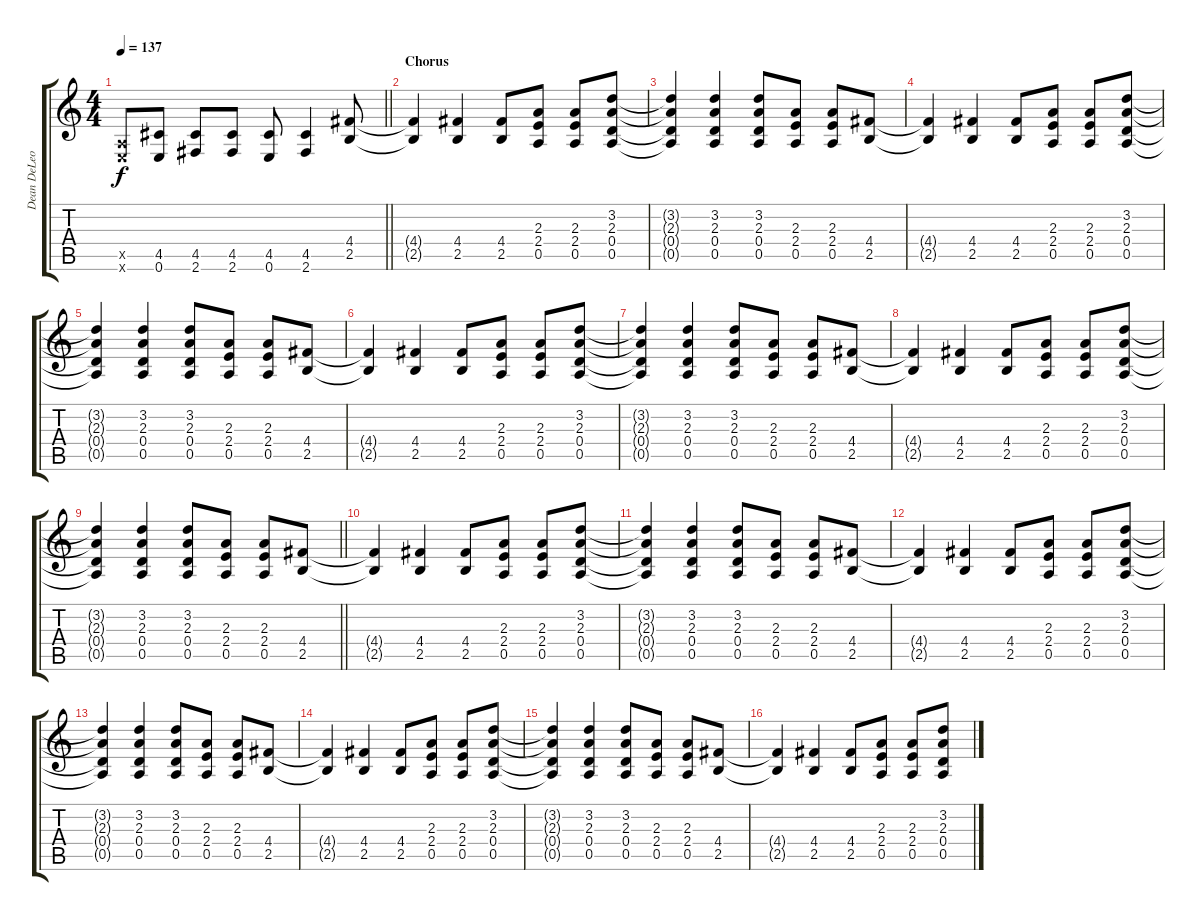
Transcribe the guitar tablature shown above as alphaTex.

\track ("Dean DeLeo" "Dean DeLeo") {instrument distortionguitar}
\staff {score tabs}
\tuning (E4 B3 G3 D3 A2 E2) {hide}
\ts (4 4)
\tempo 137
\clef g2
\barLineRight lightlight
\ks c
(0.5{x} 0.6{x}).8{dy f} (4.5 0.6).8 (4.5 2.6).8 (4.5 2.6).8 (4.5 0.6).8 (4.5 2.6).4 (4.4 2.5).8 |
\section ("" "Chorus")
(4.4{t} 2.5{t}).4 (4.4 2.5).4 (4.4 2.5).8 (2.3 2.4 0.5).8 (2.3 2.4 0.5).8 (3.2 2.3 0.4 0.5).8 |
(3.2{t} 2.3{t} 0.4{t} 0.5{t}).4 (3.2 2.3 0.4 0.5).4 (3.2 2.3 0.4 0.5).8 (2.3 2.4 0.5).8 (2.3 2.4 0.5).8 (4.4 2.5).8 |
(4.4{t} 2.5{t}).4 (4.4 2.5).4 (4.4 2.5).8 (2.3 2.4 0.5).8 (2.3 2.4 0.5).8 (3.2 2.3 0.4 0.5).8 |
(3.2{t} 2.3{t} 0.4{t} 0.5{t}).4 (3.2 2.3 0.4 0.5).4 (3.2 2.3 0.4 0.5).8 (2.3 2.4 0.5).8 (2.3 2.4 0.5).8 (4.4 2.5).8 |
(4.4{t} 2.5{t}).4 (4.4 2.5).4 (4.4 2.5).8 (2.3 2.4 0.5).8 (2.3 2.4 0.5).8 (3.2 2.3 0.4 0.5).8 |
(3.2{t} 2.3{t} 0.4{t} 0.5{t}).4 (3.2 2.3 0.4 0.5).4 (3.2 2.3 0.4 0.5).8 (2.3 2.4 0.5).8 (2.3 2.4 0.5).8 (4.4 2.5).8 |
(4.4{t} 2.5{t}).4 (4.4 2.5).4 (4.4 2.5).8 (2.3 2.4 0.5).8 (2.3 2.4 0.5).8 (3.2 2.3 0.4 0.5).8 |
\barLineRight lightlight
(3.2{t} 2.3{t} 0.4{t} 0.5{t}).4 (3.2 2.3 0.4 0.5).4 (3.2 2.3 0.4 0.5).8 (2.3 2.4 0.5).8 (2.3 2.4 0.5).8 (4.4 2.5).8 |
(4.4{t} 2.5{t}).4 (4.4 2.5).4 (4.4 2.5).8 (2.3 2.4 0.5).8 (2.3 2.4 0.5).8 (3.2 2.3 0.4 0.5).8 |
(3.2{t} 2.3{t} 0.4{t} 0.5{t}).4 (3.2 2.3 0.4 0.5).4 (3.2 2.3 0.4 0.5).8 (2.3 2.4 0.5).8 (2.3 2.4 0.5).8 (4.4 2.5).8 |
(4.4{t} 2.5{t}).4 (4.4 2.5).4 (4.4 2.5).8 (2.3 2.4 0.5).8 (2.3 2.4 0.5).8 (3.2 2.3 0.4 0.5).8 |
(3.2{t} 2.3{t} 0.4{t} 0.5{t}).4 (3.2 2.3 0.4 0.5).4 (3.2 2.3 0.4 0.5).8 (2.3 2.4 0.5).8 (2.3 2.4 0.5).8 (4.4 2.5).8 |
(4.4{t} 2.5{t}).4 (4.4 2.5).4 (4.4 2.5).8 (2.3 2.4 0.5).8 (2.3 2.4 0.5).8 (3.2 2.3 0.4 0.5).8 |
(3.2{t} 2.3{t} 0.4{t} 0.5{t}).4 (3.2 2.3 0.4 0.5).4 (3.2 2.3 0.4 0.5).8 (2.3 2.4 0.5).8 (2.3 2.4 0.5).8 (4.4 2.5).8 |
(4.4{t} 2.5{t}).4 (4.4 2.5).4 (4.4 2.5).8 (2.3 2.4 0.5).8 (2.3 2.4 0.5).8 (3.2 2.3 0.4 0.5).8
